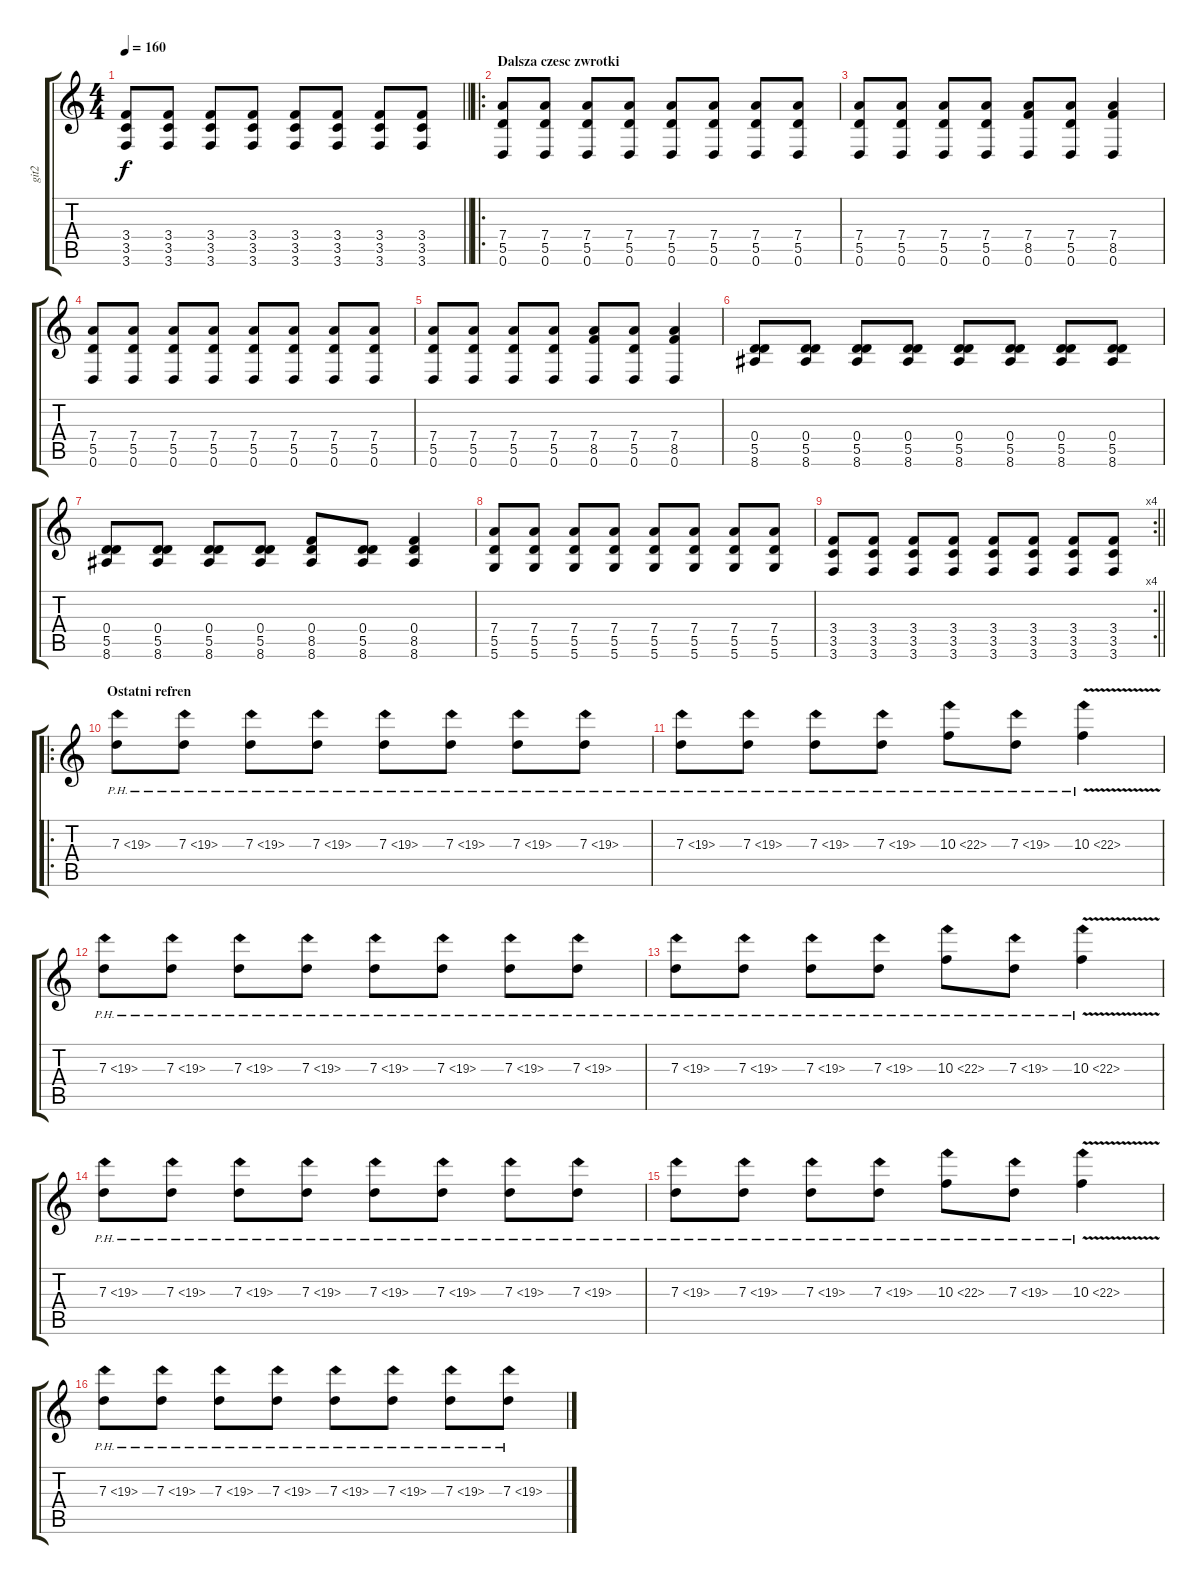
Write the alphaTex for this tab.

\track ("git2" "git2") {instrument distortionguitar}
\staff {score tabs}
\tuning (E4 B3 G3 D3 A2 D2) {hide}
\ts (4 4)
\tempo 160
\clef g2
\barLineRight lightlight
\ks c
(3.4 3.5 3.6).8{dy f} (3.4 3.5 3.6).8 (3.4 3.5 3.6).8 (3.4 3.5 3.6).8 (3.4 3.5 3.6).8 (3.4 3.5 3.6).8 (3.4 3.5 3.6).8 (3.4 3.5 3.6).8 |
\ro
\section ("" "Dalsza czesc zwrotki")
(7.4 5.5 0.6).8 (7.4 5.5 0.6).8 (7.4 5.5 0.6).8 (7.4 5.5 0.6).8 (7.4 5.5 0.6).8 (7.4 5.5 0.6).8 (7.4 5.5 0.6).8 (7.4 5.5 0.6).8 |
(7.4 5.5 0.6).8 (7.4 5.5 0.6).8 (7.4 5.5 0.6).8 (7.4 5.5 0.6).8 (7.4 8.5 0.6).8 (7.4 5.5 0.6).8 (7.4 8.5 0.6).4 |
(7.4 5.5 0.6).8 (7.4 5.5 0.6).8 (7.4 5.5 0.6).8 (7.4 5.5 0.6).8 (7.4 5.5 0.6).8 (7.4 5.5 0.6).8 (7.4 5.5 0.6).8 (7.4 5.5 0.6).8 |
(7.4 5.5 0.6).8 (7.4 5.5 0.6).8 (7.4 5.5 0.6).8 (7.4 5.5 0.6).8 (7.4 8.5 0.6).8 (7.4 5.5 0.6).8 (7.4 8.5 0.6).4 |
(0.4 5.5 8.6).8 (0.4 5.5 8.6).8 (0.4 5.5 8.6).8 (0.4 5.5 8.6).8 (0.4 5.5 8.6).8 (0.4 5.5 8.6).8 (0.4 5.5 8.6).8 (0.4 5.5 8.6).8 |
(0.4 5.5 8.6).8 (0.4 5.5 8.6).8 (0.4 5.5 8.6).8 (0.4 5.5 8.6).8 (0.4 8.5 8.6).8 (0.4 5.5 8.6).8 (0.4 8.5 8.6).4 |
(7.4 5.5 5.6).8 (7.4 5.5 5.6).8 (7.4 5.5 5.6).8 (7.4 5.5 5.6).8 (7.4 5.5 5.6).8 (7.4 5.5 5.6).8 (7.4 5.5 5.6).8 (7.4 5.5 5.6).8 |
\rc 4
\barLineRight lightlight
(3.4 3.5 3.6).8 (3.4 3.5 3.6).8 (3.4 3.5 3.6).8 (3.4 3.5 3.6).8 (3.4 3.5 3.6).8 (3.4 3.5 3.6).8 (3.4 3.5 3.6).8 (3.4 3.5 3.6).8 |
\ro
\section ("" "Ostatni refren")
7.3{ph 12}.8 7.3{ph 12}.8 7.3{ph 12}.8 7.3{ph 12}.8 7.3{ph 12}.8 7.3{ph 12}.8 7.3{ph 12}.8 7.3{ph 12}.8 |
7.3{ph 12}.8 7.3{ph 12}.8 7.3{ph 12}.8 7.3{ph 12}.8 10.3{ph 12}.8 7.3{ph 12}.8 10.3{ph 12 v}.4 |
7.3{ph 12}.8 7.3{ph 12}.8 7.3{ph 12}.8 7.3{ph 12}.8 7.3{ph 12}.8 7.3{ph 12}.8 7.3{ph 12}.8 7.3{ph 12}.8 |
7.3{ph 12}.8 7.3{ph 12}.8 7.3{ph 12}.8 7.3{ph 12}.8 10.3{ph 12}.8 7.3{ph 12}.8 10.3{ph 12 v}.4 |
7.3{ph 12}.8 7.3{ph 12}.8 7.3{ph 12}.8 7.3{ph 12}.8 7.3{ph 12}.8 7.3{ph 12}.8 7.3{ph 12}.8 7.3{ph 12}.8 |
7.3{ph 12}.8 7.3{ph 12}.8 7.3{ph 12}.8 7.3{ph 12}.8 10.3{ph 12}.8 7.3{ph 12}.8 10.3{ph 12 v}.4 |
7.3{ph 12}.8 7.3{ph 12}.8 7.3{ph 12}.8 7.3{ph 12}.8 7.3{ph 12}.8 7.3{ph 12}.8 7.3{ph 12}.8 7.3{ph 12}.8
